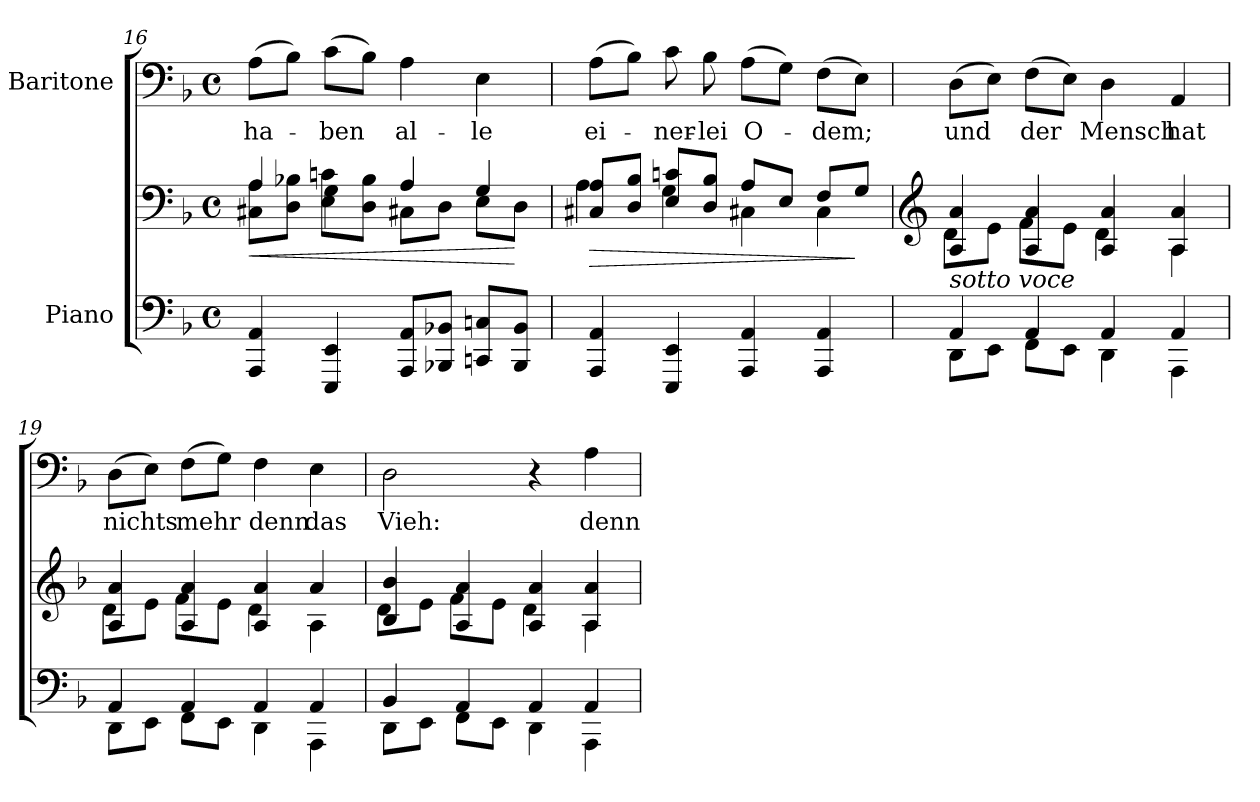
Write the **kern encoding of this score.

**kern	**kern	**dynam	**kern	**text
*part2	*part2	*part2	*part1	*part1
*staff3	*staff2	*staff2/3	*staff1	*staff1
*I"Piano	*	*	*I"Baritone	*
*clefF4	*clefF4	*	*clefF4	*
*k[b-]	*k[b-]	*	*k[b-]	*
*F:	*F:	*	*F:	*
*M4/4	*M4/4	*	*M4/4	*
*met(c)	*met(c)	*	*met(c)	*
=16	=16	=16	=16	=16
*	*^	*	*	*
!	!	!	!LO:HP:b	!	!
!	!	!	!	!	!LO:LY:b:color=#000000
4AAAi/ 4AAi	4Ai/	8C#Xi\ 8AiL	<	(8Ai\L	ha-
.	.	8Di\ 8B-XiJ	.	8B-i\J)	.
!	!	!	!	!	!LO:LY:b:color=#000000
4EEEi/ 4EEi	4Gi\	8Ei\ 8cniL	.	(8ci\L	-ben
.	.	8Di\ 8B-iJ	.	8B-i\J)	.
!	!	!	!	!	!LO:LY:b:color=#000000
8AAAi/ 8AAiL	4Ai/	8C#Xi\L	.	4Ai\	al-
8BBB-Xi/ 8BB-XiJ	.	8Di\J	.	.	.
!	!	!	!	!	!LO:LY:b:color=#000000
8CCni/ 8CniL	4Gi/	8Ei\L	.	4Ei\	-le
8BBB-i/ 8BB-iJ	.	8Di\J	[	.	.
=17	=17	=17	=17	=17	=17
!	!	!	!LO:HP:b	!	!
!	!	!	!	!	!LO:LY:b:color=#000000
4AAAi/ 4AAi	8C#Xi/ 8AiL	4Ai\	>	(8Ai\L	ei-
.	8Di/ 8B-iJ	.	.	8B-i\J)	.
!	!	!	!	!	!LO:LY:b:color=#000000
4EEEi/ 4EEi	8Ei/ 8cniL	4Gi\	.	8ci\	-ner-
!	!	!	!	!	!LO:LY:b:color=#000000
.	8Di/ 8B-iJ	.	.	8B-i\	-lei
!	!	!	!	!	!LO:LY:b:color=#000000
4AAAi/ 4AAi	8Ai/L	4C#Xi\	.	(8Ai\L	O-
.	8Ei/J	.	.	8Gi\J)	.
!	!	!	!	!	!LO:LY:b:color=#000000
4AAAi/ 4AAi	8Fi/L	4C#i\	.	(8Fi\L	-dem;
.	8Gi/J	.	]	8Ei\J)	.
!!LO:LB:g=z
=18	=18	=18	=18	=18	=18
*	*clefG2	*	*	*	*
*^	*	*	*	*	*
!LO:TX:a:i:t=sotto voce	!	!	!	!	!	!
!	!	!	!	!	!	!LO:LY:b:color=#000000
4AAi/	8DDi\L	4Ai/ 4ai	8di\L	.	(8Di\L	und
.	8EEi\J	.	8ei\J	.	8Ei\J)	.
!	!	!	!	!	!	!LO:LY:b:color=#000000
4AAi/	8FFi\L	4Ai/ 4ai	8fi\L	.	(8Fi\L	der
.	8EEi\J	.	8ei\J	.	8Ei\J)	.
!	!	!	!	!	!	!LO:LY:b:color=#000000
4AAi/	4DDi\	4Ai/ 4ai	4di\	.	4Di\	Mensch
!	!	!	!	!	!	!LO:LY:b:color=#000000
4AAi/	4AAAi\	4Ai/ 4ai	4Ai\	.	4AAi/	hat
=19	=19	=19	=19	=19	=19	=19
!	!	!	!	!	!	!LO:LY:b:color=#000000
4AAi/	8DDi\L	4Ai/ 4ai	8di\L	.	(8Di\L	nichts
.	8EEi\J	.	8ei\J	.	8Ei\J)	.
!	!	!	!	!	!	!LO:LY:b:color=#000000
4AAi/	8FFi\L	4Ai/ 4ai	8fi\L	.	(8Fi\L	mehr
.	8EEi\J	.	8ei\J	.	8Gi\J)	.
!	!	!	!	!	!	!LO:LY:b:color=#000000
4AAi/	4DDi\	4Ai/ 4ai	4di\	.	4Fi\	denn
!	!	!	!	!	!	!LO:LY:b:color=#000000
4AAi/	4AAAi\	4ai/	4Ai\	.	4Ei\	das
=20	=20	=20	=20	=20	=20	=20
!	!	!	!	!	!	!LO:LY:b:color=#000000
4BB-i/	8DDi\L	4B-i/ 4b-i	8di\L	.	2Di\	Vieh:
.	8EEi\J	.	8ei\J	.	.	.
4AAi/	8FFi\L	4Ai/ 4ai	8fi\L	.	.	.
.	8EEi\J	.	8ei\J	.	.	.
4AAi/	4DDi\	4Ai/ 4ai	4di\	.	4r	.
!	!	!	!	!	!	!LO:LY:b:color=#000000
4AAi/	4AAAi\	4Ai/ 4ai	4Ai\	.	4Ai\	denn
*v	*v	*	*	*	*	*
*	*v	*v	*	*	*
=	=	=	=	=
*-	*-	*-	*-	*-
